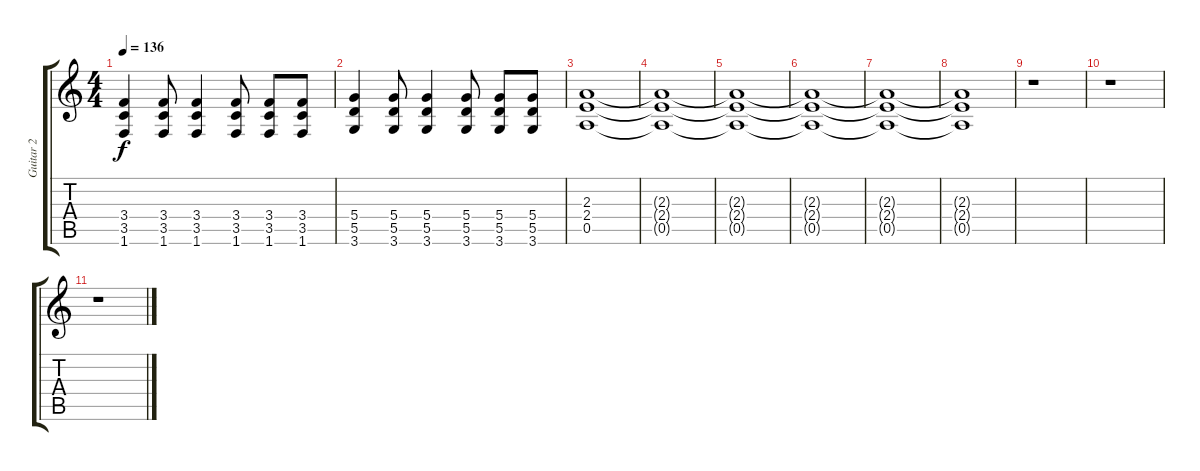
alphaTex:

\track ("Guitar 2" "Guitar 2") {instrument distortionguitar}
\staff {score tabs}
\tuning (E4 B3 G3 D3 A2 E2) {hide}
\ts (4 4)
\tempo 136
\clef g2
\ks c
(3.4 3.5 1.6).4{dy f} (3.4 3.5 1.6).8 (3.4 3.5 1.6).4 (3.4 3.5 1.6).8 (3.4 3.5 1.6).8 (3.4 3.5 1.6).8 |
(5.4 5.5 3.6).4 (5.4 5.5 3.6).8 (5.4 5.5 3.6).4 (5.4 5.5 3.6).8 (5.4 5.5 3.6).8 (5.4 5.5 3.6).8 |
(2.3 2.4 0.5).1 |
(2.3{t} 2.4{t} 0.5{t}).1 |
(2.3{t} 2.4{t} 0.5{t}).1 |
(2.3{t} 2.4{t} 0.5{t}).1{volume 0} |
(2.3{t} 2.4{t} 0.5{t}).1 |
(2.3{t} 2.4{t} 0.5{t}).1 |
r.1 |
r.1 |
r.1
